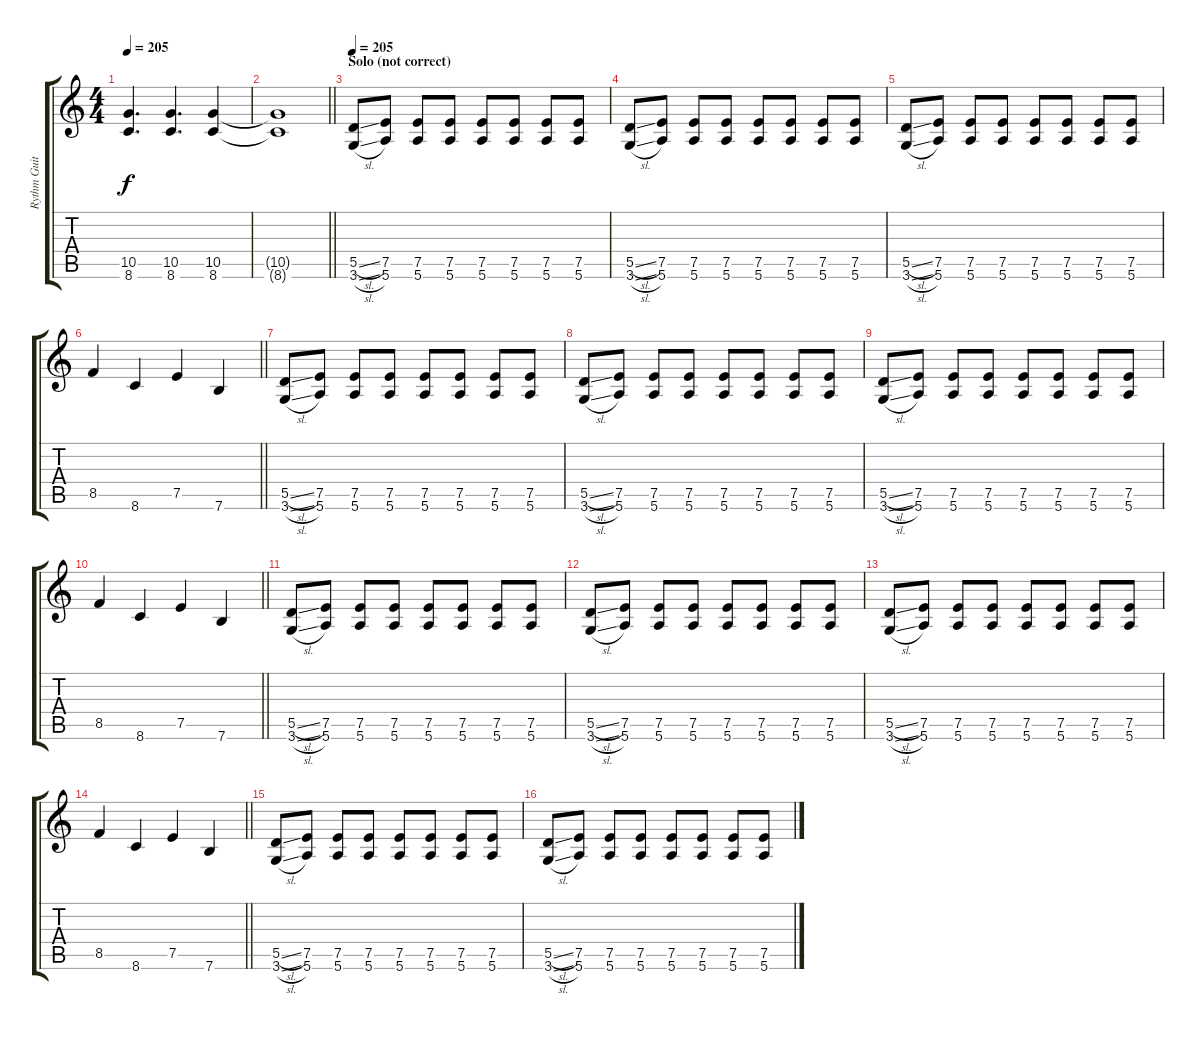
\track ("Rythm Guitar" "Rythm Guit") {instrument distortionguitar}
\staff {score tabs}
\tuning (E4 B3 G3 D3 A2 E2) {hide}
\ts (4 4)
\tempo 205
\clef g2
\ks c
(10.5 8.6).4{d dy f} (10.5 8.6).4{d} (10.5 8.6).4 |
\barLineRight lightlight
(10.5{t} 8.6{t}).1 |
\section ("" "Solo (not correct)")
\tempo 205
(5.5{sl} 3.6{sl}).8 (7.5 5.6).8 (7.5 5.6).8 (7.5 5.6).8 (7.5 5.6).8 (7.5 5.6).8 (7.5 5.6).8 (7.5 5.6).8 |
(5.5{sl} 3.6{sl}).8 (7.5 5.6).8 (7.5 5.6).8 (7.5 5.6).8 (7.5 5.6).8 (7.5 5.6).8 (7.5 5.6).8 (7.5 5.6).8 |
(5.5{sl} 3.6{sl}).8 (7.5 5.6).8 (7.5 5.6).8 (7.5 5.6).8 (7.5 5.6).8 (7.5 5.6).8 (7.5 5.6).8 (7.5 5.6).8 |
\barLineRight lightlight
8.5.4 8.6.4 7.5.4 7.6.4 |
(5.5{sl} 3.6{sl}).8 (7.5 5.6).8 (7.5 5.6).8 (7.5 5.6).8 (7.5 5.6).8 (7.5 5.6).8 (7.5 5.6).8 (7.5 5.6).8 |
(5.5{sl} 3.6{sl}).8 (7.5 5.6).8 (7.5 5.6).8 (7.5 5.6).8 (7.5 5.6).8 (7.5 5.6).8 (7.5 5.6).8 (7.5 5.6).8 |
(5.5{sl} 3.6{sl}).8 (7.5 5.6).8 (7.5 5.6).8 (7.5 5.6).8 (7.5 5.6).8 (7.5 5.6).8 (7.5 5.6).8 (7.5 5.6).8 |
\barLineRight lightlight
8.5.4 8.6.4 7.5.4 7.6.4 |
(5.5{sl} 3.6{sl}).8 (7.5 5.6).8 (7.5 5.6).8 (7.5 5.6).8 (7.5 5.6).8 (7.5 5.6).8 (7.5 5.6).8 (7.5 5.6).8 |
(5.5{sl} 3.6{sl}).8 (7.5 5.6).8 (7.5 5.6).8 (7.5 5.6).8 (7.5 5.6).8 (7.5 5.6).8 (7.5 5.6).8 (7.5 5.6).8 |
(5.5{sl} 3.6{sl}).8 (7.5 5.6).8 (7.5 5.6).8 (7.5 5.6).8 (7.5 5.6).8 (7.5 5.6).8 (7.5 5.6).8 (7.5 5.6).8 |
\barLineRight lightlight
8.5.4 8.6.4 7.5.4 7.6.4 |
(5.5{sl} 3.6{sl}).8 (7.5 5.6).8 (7.5 5.6).8 (7.5 5.6).8 (7.5 5.6).8 (7.5 5.6).8 (7.5 5.6).8 (7.5 5.6).8 |
(5.5{sl} 3.6{sl}).8 (7.5 5.6).8 (7.5 5.6).8 (7.5 5.6).8 (7.5 5.6).8 (7.5 5.6).8 (7.5 5.6).8 (7.5 5.6).8
